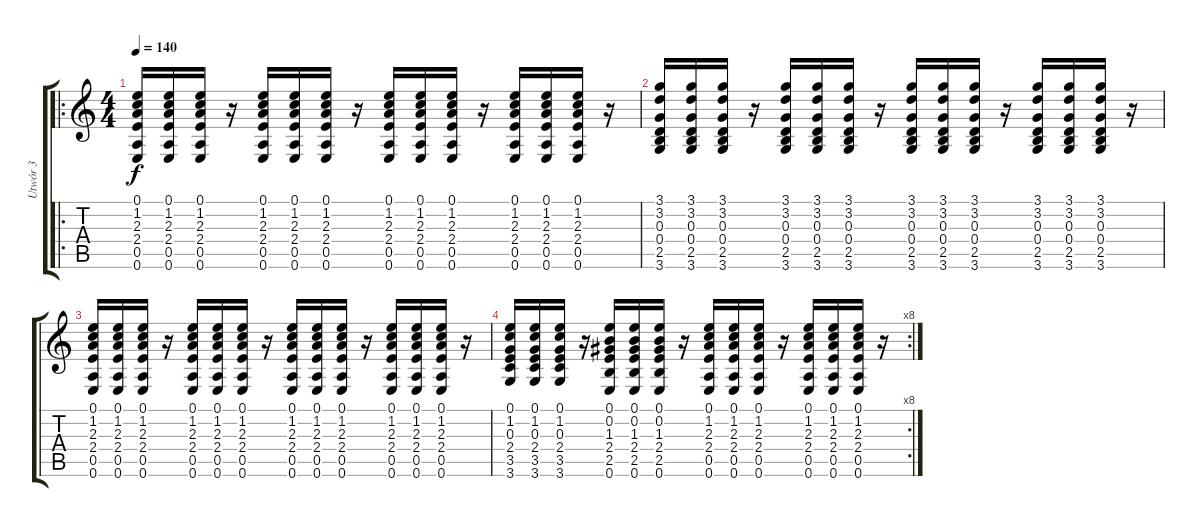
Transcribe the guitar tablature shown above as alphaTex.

\track ("Utwór 3" "Utwór 3") {instrument acousticguitarnylon}
\staff {score tabs}
\tuning (E4 B3 G3 D3 A2 E2) {hide}
\ro
\ts (4 4)
\tempo 140
\clef g2
\ks c
(0.1 1.2 2.3 2.4 0.5 0.6).16{dy f instrument acousticguitarnylon} (0.1 1.2 2.3 2.4 0.5 0.6).16 (0.1 1.2 2.3 2.4 0.5 0.6).16 r.16 (0.1 1.2 2.3 2.4 0.5 0.6).16 (0.1 1.2 2.3 2.4 0.5 0.6).16 (0.1 1.2 2.3 2.4 0.5 0.6).16 r.16 (0.1 1.2 2.3 2.4 0.5 0.6).16 (0.1 1.2 2.3 2.4 0.5 0.6).16 (0.1 1.2 2.3 2.4 0.5 0.6).16 r.16 (0.1 1.2 2.3 2.4 0.5 0.6).16 (0.1 1.2 2.3 2.4 0.5 0.6).16 (0.1 1.2 2.3 2.4 0.5 0.6).16 r.16 |
(3.1 3.2 0.3 0.4 2.5 3.6).16 (3.1 3.2 0.3 0.4 2.5 3.6).16 (3.1 3.2 0.3 0.4 2.5 3.6).16 r.16 (3.1 3.2 0.3 0.4 2.5 3.6).16 (3.1 3.2 0.3 0.4 2.5 3.6).16 (3.1 3.2 0.3 0.4 2.5 3.6).16 r.16 (3.1 3.2 0.3 0.4 2.5 3.6).16 (3.1 3.2 0.3 0.4 2.5 3.6).16 (3.1 3.2 0.3 0.4 2.5 3.6).16 r.16 (3.1 3.2 0.3 0.4 2.5 3.6).16 (3.1 3.2 0.3 0.4 2.5 3.6).16 (3.1 3.2 0.3 0.4 2.5 3.6).16 r.16 |
(0.1 1.2 2.3 2.4 0.5 0.6).16 (0.1 1.2 2.3 2.4 0.5 0.6).16 (0.1 1.2 2.3 2.4 0.5 0.6).16 r.16 (0.1 1.2 2.3 2.4 0.5 0.6).16 (0.1 1.2 2.3 2.4 0.5 0.6).16 (0.1 1.2 2.3 2.4 0.5 0.6).16 r.16 (0.1 1.2 2.3 2.4 0.5 0.6).16 (0.1 1.2 2.3 2.4 0.5 0.6).16 (0.1 1.2 2.3 2.4 0.5 0.6).16 r.16 (0.1 1.2 2.3 2.4 0.5 0.6).16 (0.1 1.2 2.3 2.4 0.5 0.6).16 (0.1 1.2 2.3 2.4 0.5 0.6).16 r.16 |
\rc 8
(0.1 1.2 0.3 2.4 3.5 3.6).16 (0.1 1.2 0.3 2.4 3.5 3.6).16 (0.1 1.2 0.3 2.4 3.5 3.6).16 r.16 (0.1 0.2 1.3 2.4 2.5 0.6).16 (0.1 0.2 1.3 2.4 2.5 0.6).16 (0.1 0.2 1.3 2.4 2.5 0.6).16 r.16 (0.1 1.2 2.3 2.4 0.5 0.6).16 (0.1 1.2 2.3 2.4 0.5 0.6).16 (0.1 1.2 2.3 2.4 0.5 0.6).16 r.16 (0.1 1.2 2.3 2.4 0.5 0.6).16 (0.1 1.2 2.3 2.4 0.5 0.6).16 (0.1 1.2 2.3 2.4 0.5 0.6).16 r.16
